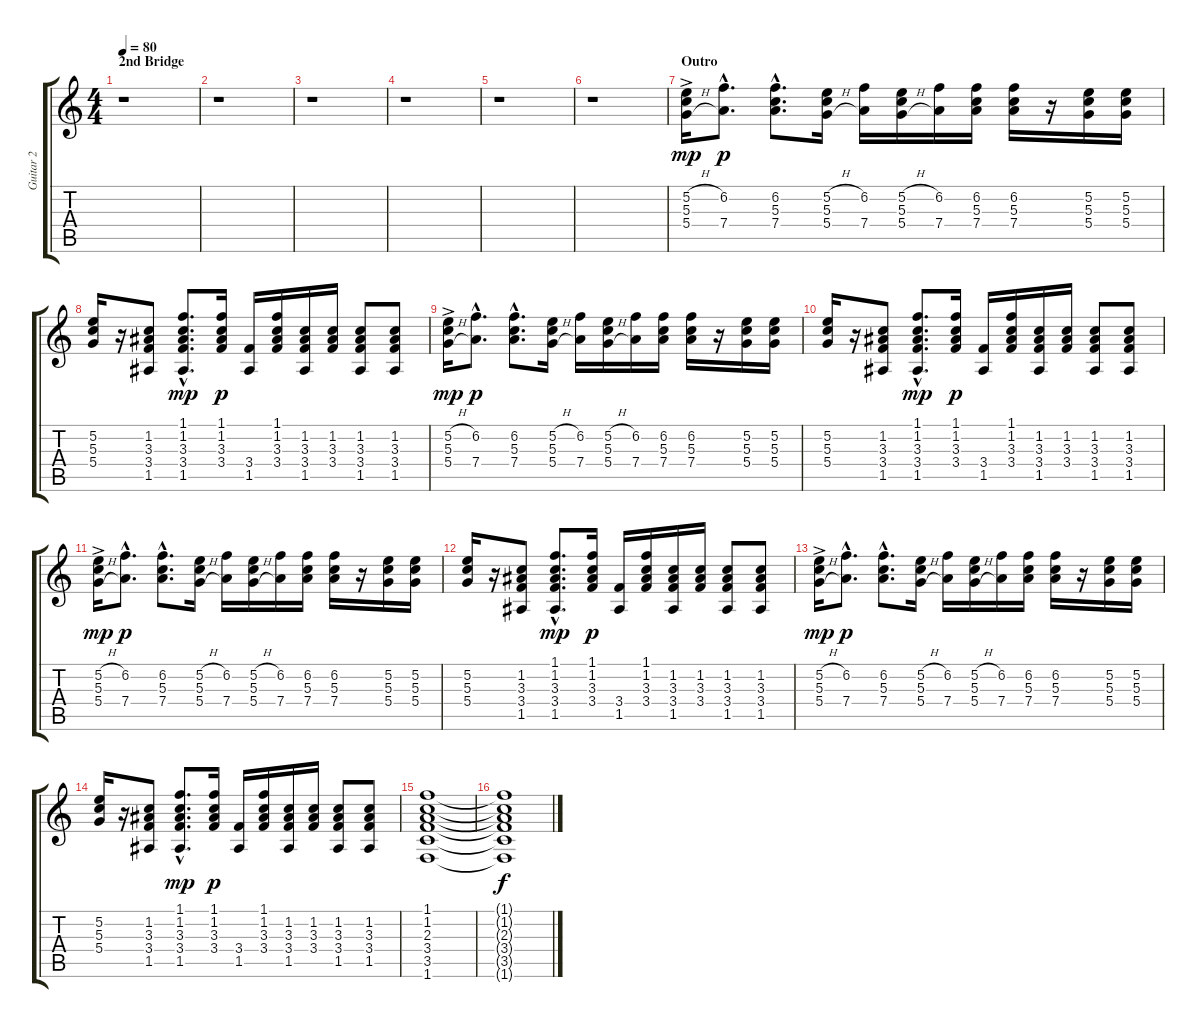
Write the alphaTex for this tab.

\track ("Guitar 2" "Guitar 2") {instrument electricguitarclean}
\staff {score tabs}
\tuning (E4 B3 G3 D3 A2 E2) {hide}
\ts (4 4)
\section ("" "2nd Bridge")
\tempo 80
\clef g2
\ks c
r.1{dy mp} |
r.1 |
r.1 |
r.1 |
r.1 |
r.1 |
\section ("" "Outro")
(5.2{h ac} 5.3{ac} 5.4{h ac}).16 (6.2{hac} 7.4{hac}).8{d dy p} (6.2{hac} 5.3{hac} 7.4{hac}).8{d} (5.2{h} 5.3 5.4{h}).16 (6.2 7.4).16 (5.2{h} 5.3 5.4{h}).16 (6.2 7.4).16 (6.2 5.3 7.4).16 (6.2 5.3 7.4).16 r.16 (5.2 5.3 5.4).16 (5.2 5.3 5.4).16 |
(5.2 5.3 5.4).16 r.16 (1.2 3.3 3.4 1.5).8 (1.1{hac} 1.2{hac} 3.3{hac} 3.4{hac} 1.5{hac}).8{d dy mp} (1.1 1.2 3.3 3.4).16{dy p} (3.4 1.5).16 (1.1 1.2 3.3 3.4).16 (1.2 3.3 3.4 1.5).16 (1.2 3.3 3.4).16 (1.2 3.3 3.4 1.5).8 (1.2 3.3 3.4 1.5).8 |
(5.2{h ac} 5.3{ac} 5.4{h ac}).16{dy mp} (6.2{hac} 7.4{hac}).8{d dy p} (6.2{hac} 5.3{hac} 7.4{hac}).8{d} (5.2{h} 5.3 5.4{h}).16 (6.2 7.4).16 (5.2{h} 5.3 5.4{h}).16 (6.2 7.4).16 (6.2 5.3 7.4).16 (6.2 5.3 7.4).16 r.16 (5.2 5.3 5.4).16 (5.2 5.3 5.4).16 |
(5.2 5.3 5.4).16 r.16 (1.2 3.3 3.4 1.5).8 (1.1{hac} 1.2{hac} 3.3{hac} 3.4{hac} 1.5{hac}).8{d dy mp} (1.1 1.2 3.3 3.4).16{dy p} (3.4 1.5).16 (1.1 1.2 3.3 3.4).16 (1.2 3.3 3.4 1.5).16 (1.2 3.3 3.4).16 (1.2 3.3 3.4 1.5).8 (1.2 3.3 3.4 1.5).8 |
(5.2{h ac} 5.3{ac} 5.4{h ac}).16{dy mp} (6.2{hac} 7.4{hac}).8{d dy p} (6.2{hac} 5.3{hac} 7.4{hac}).8{d} (5.2{h} 5.3 5.4{h}).16 (6.2 7.4).16 (5.2{h} 5.3 5.4{h}).16 (6.2 7.4).16 (6.2 5.3 7.4).16 (6.2 5.3 7.4).16 r.16 (5.2 5.3 5.4).16 (5.2 5.3 5.4).16 |
(5.2 5.3 5.4).16 r.16 (1.2 3.3 3.4 1.5).8 (1.1{hac} 1.2{hac} 3.3{hac} 3.4{hac} 1.5{hac}).8{d dy mp} (1.1 1.2 3.3 3.4).16{dy p} (3.4 1.5).16 (1.1 1.2 3.3 3.4).16 (1.2 3.3 3.4 1.5).16 (1.2 3.3 3.4).16 (1.2 3.3 3.4 1.5).8 (1.2 3.3 3.4 1.5).8 |
(5.2{h ac} 5.3{ac} 5.4{h ac}).16{dy mp} (6.2{hac} 7.4{hac}).8{d dy p} (6.2{hac} 5.3{hac} 7.4{hac}).8{d} (5.2{h} 5.3 5.4{h}).16 (6.2 7.4).16 (5.2{h} 5.3 5.4{h}).16 (6.2 7.4).16 (6.2 5.3 7.4).16 (6.2 5.3 7.4).16 r.16 (5.2 5.3 5.4).16 (5.2 5.3 5.4).16 |
(5.2 5.3 5.4).16 r.16 (1.2 3.3 3.4 1.5).8 (1.1{hac} 1.2{hac} 3.3{hac} 3.4{hac} 1.5{hac}).8{d dy mp} (1.1 1.2 3.3 3.4).16{dy p} (3.4 1.5).16 (1.1 1.2 3.3 3.4).16 (1.2 3.3 3.4 1.5).16 (1.2 3.3 3.4).16 (1.2 3.3 3.4 1.5).8 (1.2 3.3 3.4 1.5).8 |
(1.1 1.2 2.3 3.4 3.5 1.6).1 |
(1.1{t} 1.2{t} 2.3{t} 3.4{t} 3.5{t} 1.6{t}).1{dy f}
